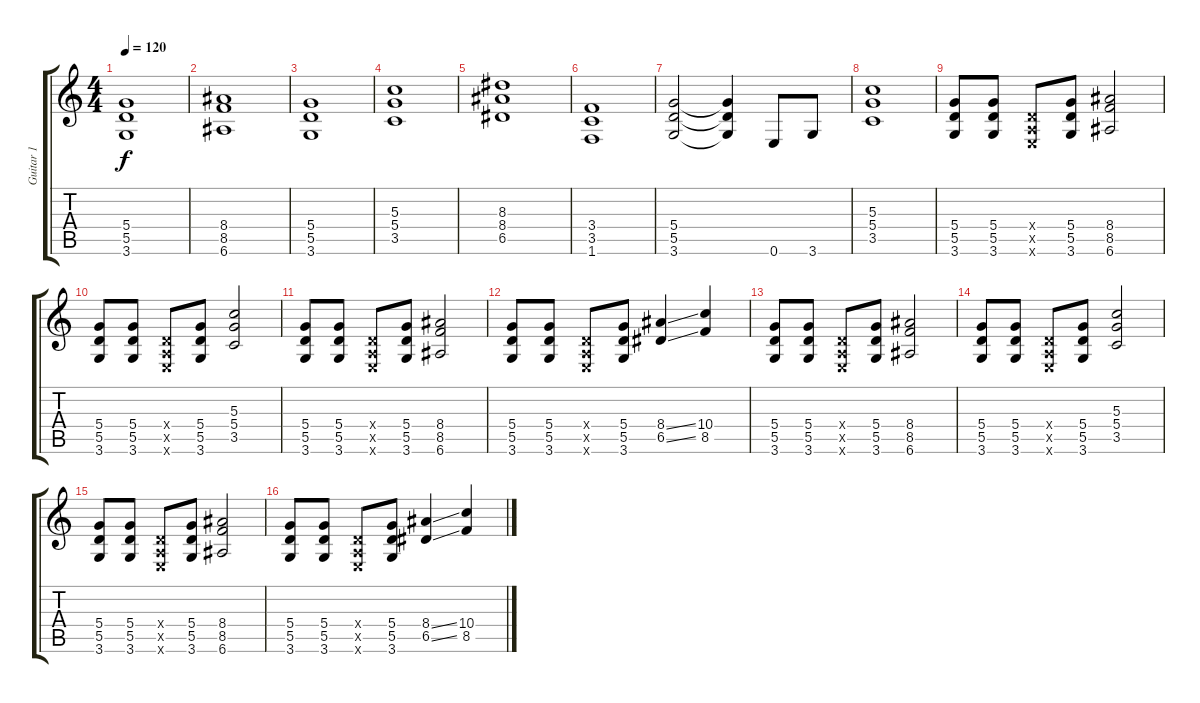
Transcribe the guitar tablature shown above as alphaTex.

\track ("Guitar 1" "Guitar 1") {instrument distortionguitar}
\staff {score tabs}
\tuning (E4 B3 G3 D3 A2 E2) {hide}
\ts (4 4)
\tempo 120
\clef g2
\ks c
(5.4 5.5 3.6).1{dy f} |
(8.4 8.5 6.6).1 |
(5.4 5.5 3.6).1 |
(5.3 5.4 3.5).1 |
(8.3 8.4 6.5).1 |
(3.4 3.5 1.6).1 |
(5.4 5.5 3.6).2 (5.4{t} 5.5{t} 3.6{t}).4 0.6.8 3.6.8 |
(5.3 5.4 3.5).1 |
(5.4 5.5 3.6).8 (5.4 5.5 3.6).8 (0.4{x} 0.5{x} 0.6{x}).8 (5.4 5.5 3.6).8 (8.4 8.5 6.6).2 |
(5.4 5.5 3.6).8 (5.4 5.5 3.6).8 (0.4{x} 0.5{x} 0.6{x}).8 (5.4 5.5 3.6).8 (5.3 5.4 3.5).2 |
(5.4 5.5 3.6).8 (5.4 5.5 3.6).8 (0.4{x} 0.5{x} 0.6{x}).8 (5.4 5.5 3.6).8 (8.4 8.5 6.6).2 |
(5.4 5.5 3.6).8 (5.4 5.5 3.6).8 (0.4{x} 0.5{x} 0.6{x}).8 (5.4 5.5 3.6).8 (8.4{ss} 6.5{ss}).4 (10.4 8.5).4 |
(5.4 5.5 3.6).8 (5.4 5.5 3.6).8 (0.4{x} 0.5{x} 0.6{x}).8 (5.4 5.5 3.6).8 (8.4 8.5 6.6).2 |
(5.4 5.5 3.6).8 (5.4 5.5 3.6).8 (0.4{x} 0.5{x} 0.6{x}).8 (5.4 5.5 3.6).8 (5.3 5.4 3.5).2 |
(5.4 5.5 3.6).8 (5.4 5.5 3.6).8 (0.4{x} 0.5{x} 0.6{x}).8 (5.4 5.5 3.6).8 (8.4 8.5 6.6).2 |
(5.4 5.5 3.6).8 (5.4 5.5 3.6).8 (0.4{x} 0.5{x} 0.6{x}).8 (5.4 5.5 3.6).8 (8.4{ss} 6.5{ss}).4 (10.4 8.5).4
